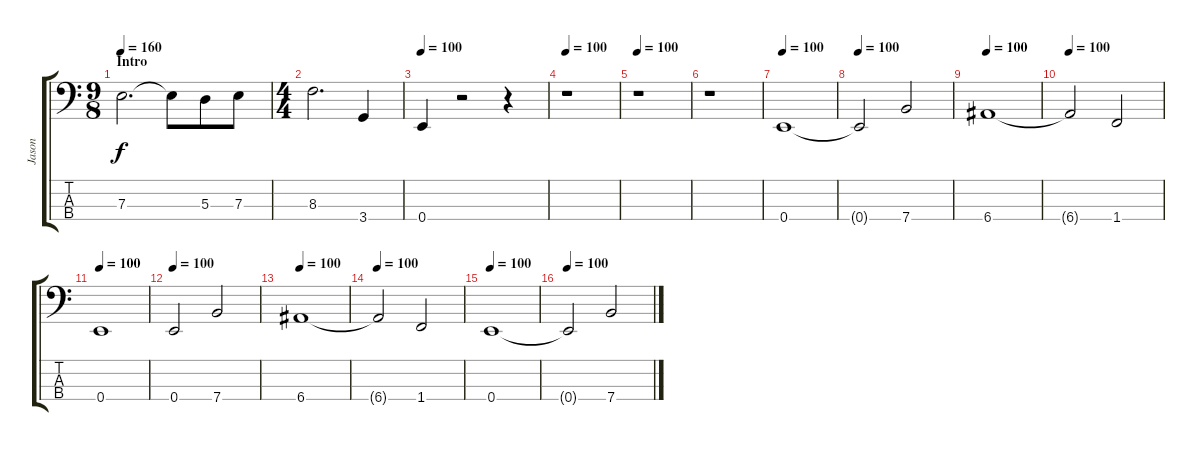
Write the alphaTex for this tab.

\track ("Jason" "Jason") {instrument electricbassfinger}
\staff {score tabs}
\tuning (G2 D2 A1 E1) {hide}
\ts (9 8)
\section ("" "Intro")
\tempo 160
\tempo 100
\tempo 160
\clef f4
\ks c
7.3.2{d dy f instrument electricbassfinger} 7.3{t}.8 5.3.8 7.3.8 |
\ts (4 4)
8.3.2{d} 3.4.4 |
\tempo 100
0.4.4 r.2 r.4 |
\tempo 100
r.1 |
\tempo 100
r.1 |
r.1 |
\tempo 100
0.4.1 |
\tempo 100
0.4{t}.2 7.4.2 |
\tempo 100
6.4.1 |
\tempo 100
6.4{t}.2 1.4.2 |
\tempo 100
0.4.1 |
\tempo 100
0.4.2 7.4.2 |
\tempo 100
6.4.1 |
\tempo 100
6.4{t}.2 1.4.2 |
\tempo 100
0.4.1 |
\tempo 100
0.4{t}.2 7.4.2
